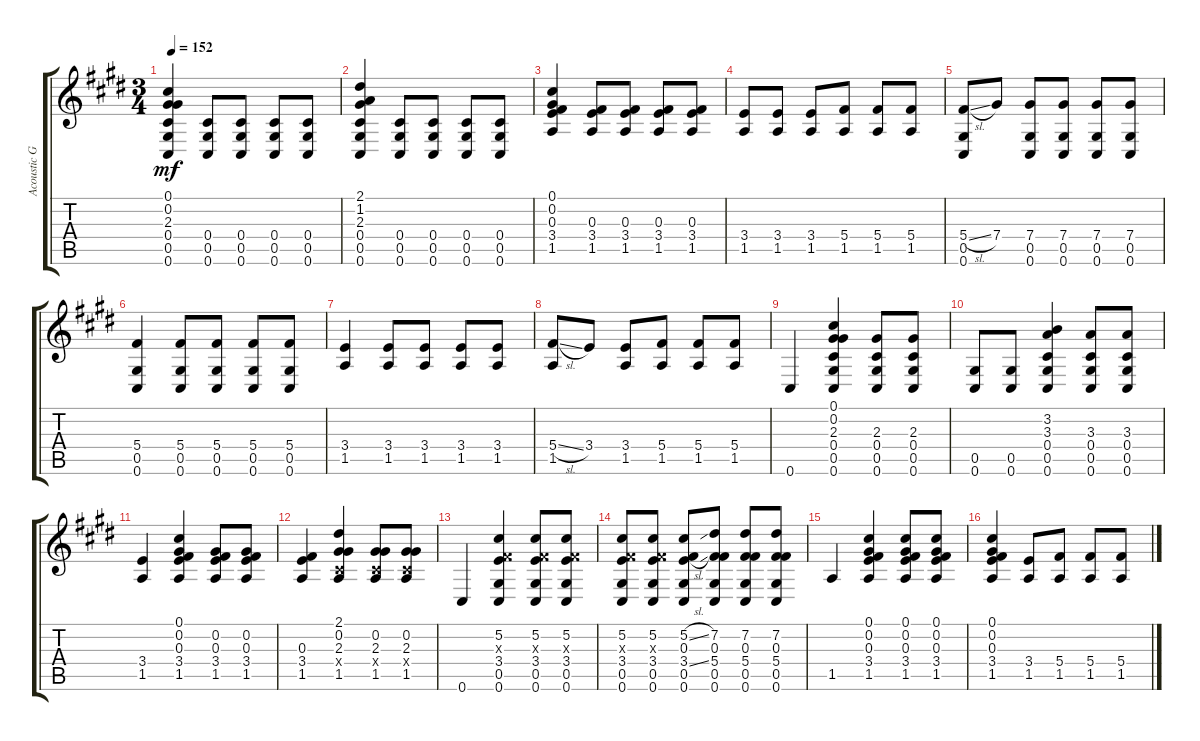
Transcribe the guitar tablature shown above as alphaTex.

\track ("Acoustic Guitar" "Acoustic G") {instrument acousticguitarsteel}
\staff {score tabs}
\tuning (Db4 Ab3 Gb3 Db3 Ab2 Db2) {hide}
\ts (3 4)
\tempo 152
\clef g2
\ks c#minor
(0.1 0.2 2.3 0.4 0.5 0.6).4{dy mf} (0.4 0.5 0.6).8 (0.4 0.5 0.6).8 (0.4 0.5 0.6).8 (0.4 0.5 0.6).8 |
(2.1 1.2 2.3 0.4 0.5 0.6).4 (0.4 0.5 0.6).8 (0.4 0.5 0.6).8 (0.4 0.5 0.6).8 (0.4 0.5 0.6).8 |
(0.1 0.2 0.3 3.4 1.5).4 (0.3 3.4 1.5).8 (0.3 3.4 1.5).8 (0.3 3.4 1.5).8 (0.3 3.4 1.5).8 |
(3.4 1.5).8 (3.4 1.5).8 (3.4 1.5).8 (5.4 1.5).8 (5.4 1.5).8 (5.4 1.5).8 |
(5.4{sl} 0.5 0.6).8 7.4.8 (7.4 0.5 0.6).8 (7.4 0.5 0.6).8 (7.4 0.5 0.6).8 (7.4 0.5 0.6).8 |
(5.4 0.5 0.6).4 (5.4 0.5 0.6).8 (5.4 0.5 0.6).8 (5.4 0.5 0.6).8 (5.4 0.5 0.6).8 |
(3.4 1.5).4 (3.4 1.5).8 (3.4 1.5).8 (3.4 1.5).8 (3.4 1.5).8 |
(5.4{sl} 1.5).8 3.4.8 (3.4 1.5).8 (5.4 1.5).8 (5.4 1.5).8 (5.4 1.5).8 |
0.6.4 (0.1 0.2 2.3 0.4 0.5 0.6).4 (2.3 0.4 0.5 0.6).8 (2.3 0.4 0.5 0.6).8 |
(0.5 0.6).8 (0.5 0.6).8 (3.2 3.3 0.4 0.5 0.6).4 (3.3 0.4 0.5 0.6).8 (3.3 0.4 0.5 0.6).8 |
(3.4 1.5).4 (0.1 0.2 0.3 3.4 1.5).4 (0.2 0.3 3.4 1.5).8 (0.2 0.3 3.4 1.5).8 |
(0.3 3.4 1.5).4 (2.1 0.2 2.3 0.4{x} 1.5).4 (0.2 2.3 0.4{x} 1.5).8 (0.2 2.3 0.4{x} 1.5).8 |
0.6.4 (5.2 0.3{x} 3.4 0.5 0.6).4 (5.2 0.3{x} 3.4 0.5 0.6).8 (5.2 0.3{x} 3.4 0.5 0.6).8 |
(5.2 0.3{x} 3.4 0.5 0.6).8 (5.2 0.3{x} 3.4 0.5 0.6).8 (5.2{sl} 0.3 3.4{sl} 0.5 0.6).8 (7.2 0.3 5.4 0.5 0.6).8 (7.2 0.3 5.4 0.5 0.6).8 (7.2 0.3 5.4 0.5 0.6).8 |
1.5.4 (0.1 0.2 0.3 3.4 1.5).4 (0.1 0.2 0.3 3.4 1.5).8 (0.1 0.2 0.3 3.4 1.5).8 |
(0.1 0.2 0.3 3.4 1.5).4 (3.4 1.5).8 (5.4 1.5).8 (5.4 1.5).8 (5.4 1.5).8
